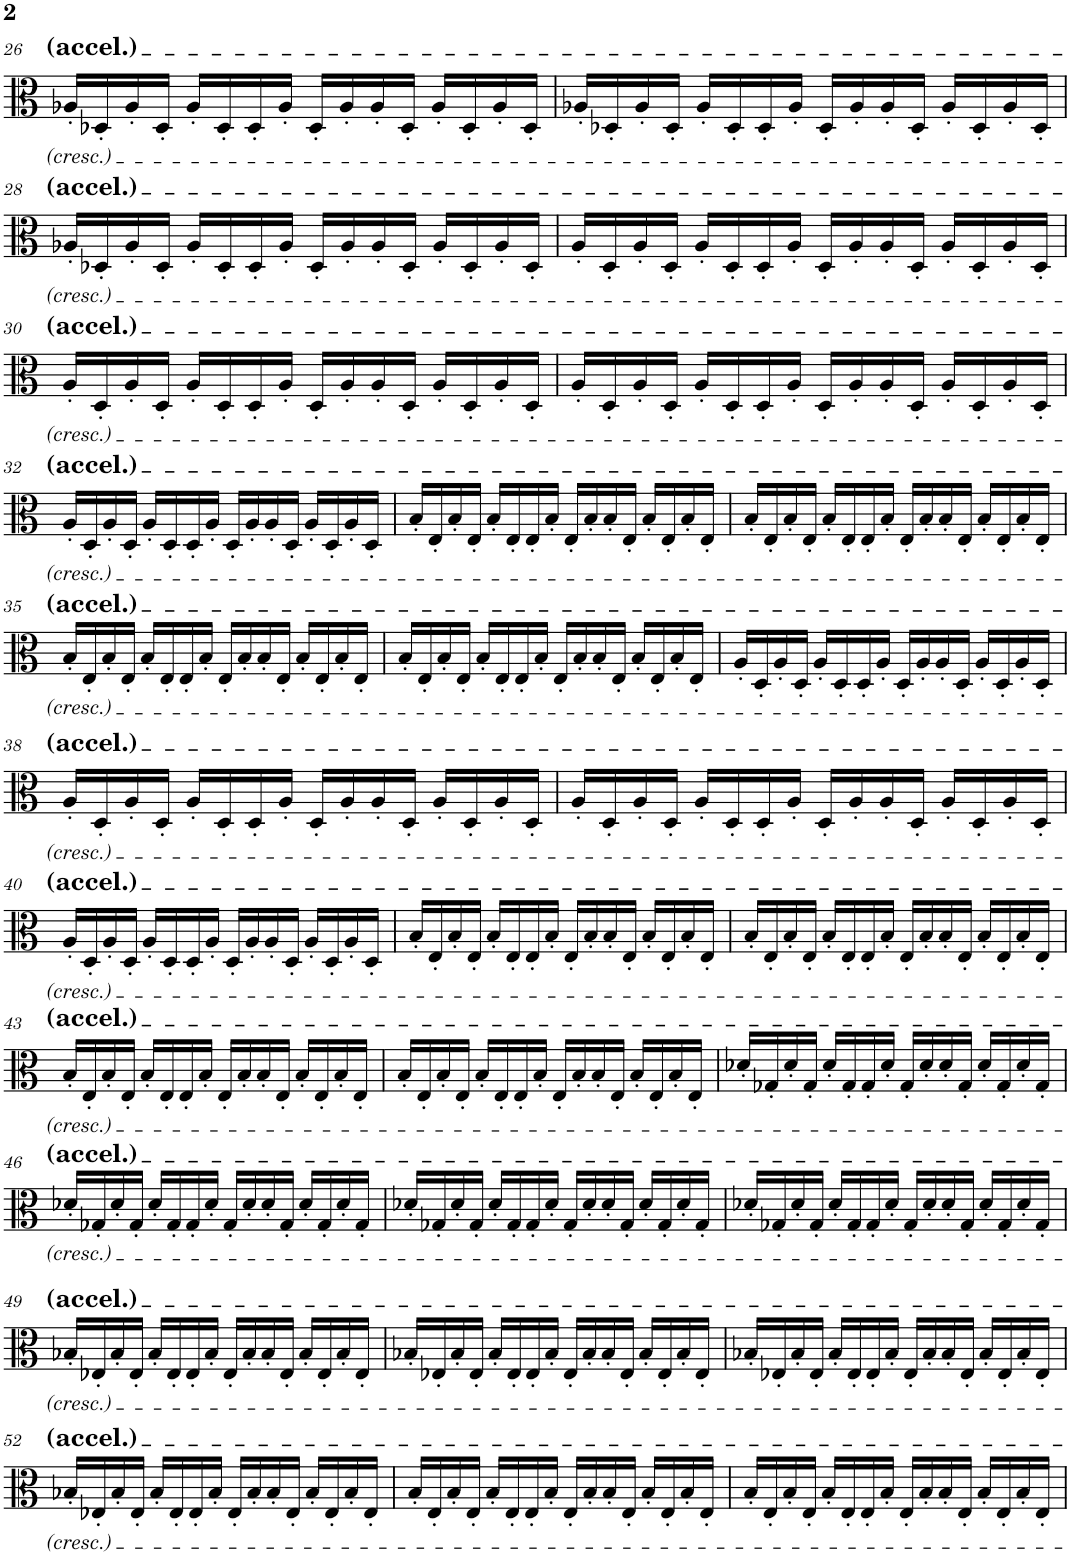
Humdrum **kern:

**kern
*part1
*staff1
*I"Viola
*I'Vla.
!!LO:PB:g=z
*clefC3
*k[]
*M4/4
=26
16A-X'/LL
16D-X'/
16A-'/
16D-'/JJ
16A-'/LL
16D-'/
16D-'/
16A-'/JJ
16D-'/LL
16A-'/
16A-'/
16D-'/JJ
16A-'/LL
16D-'/
16A-'/
16D-'/JJ
=27
16A-X'/LL
16D-X'/
16A-'/
16D-'/JJ
16A-'/LL
16D-'/
16D-'/
16A-'/JJ
16D-'/LL
16A-'/
16A-'/
16D-'/JJ
16A-'/LL
16D-'/
16A-'/
16D-'/JJ
!!LO:LB:g=z
=28
16A-X'/LL
16D-X'/
16A-'/
16D-'/JJ
16A-'/LL
16D-'/
16D-'/
16A-'/JJ
16D-'/LL
16A-'/
16A-'/
16D-'/JJ
16A-'/LL
16D-'/
16A-'/
16D-'/JJ
=29
16A'/LL
16D'/
16A'/
16D'/JJ
16A'/LL
16D'/
16D'/
16A'/JJ
16D'/LL
16A'/
16A'/
16D'/JJ
16A'/LL
16D'/
16A'/
16D'/JJ
!!LO:LB:g=z
=30
16A'/LL
16D'/
16A'/
16D'/JJ
16A'/LL
16D'/
16D'/
16A'/JJ
16D'/LL
16A'/
16A'/
16D'/JJ
16A'/LL
16D'/
16A'/
16D'/JJ
=31
16A'/LL
16D'/
16A'/
16D'/JJ
16A'/LL
16D'/
16D'/
16A'/JJ
16D'/LL
16A'/
16A'/
16D'/JJ
16A'/LL
16D'/
16A'/
16D'/JJ
!!LO:LB:g=z
=32
16A'/LL
16D'/
16A'/
16D'/JJ
16A'/LL
16D'/
16D'/
16A'/JJ
16D'/LL
16A'/
16A'/
16D'/JJ
16A'/LL
16D'/
16A'/
16D'/JJ
=33
16B'/LL
16E'/
16B'/
16E'/JJ
16B'/LL
16E'/
16E'/
16B'/JJ
16E'/LL
16B'/
16B'/
16E'/JJ
16B'/LL
16E'/
16B'/
16E'/JJ
=34
16B'/LL
16E'/
16B'/
16E'/JJ
16B'/LL
16E'/
16E'/
16B'/JJ
16E'/LL
16B'/
16B'/
16E'/JJ
16B'/LL
16E'/
16B'/
16E'/JJ
!!LO:LB:g=z
=35
16B'/LL
16E'/
16B'/
16E'/JJ
16B'/LL
16E'/
16E'/
16B'/JJ
16E'/LL
16B'/
16B'/
16E'/JJ
16B'/LL
16E'/
16B'/
16E'/JJ
=36
16B'/LL
16E'/
16B'/
16E'/JJ
16B'/LL
16E'/
16E'/
16B'/JJ
16E'/LL
16B'/
16B'/
16E'/JJ
16B'/LL
16E'/
16B'/
16E'/JJ
=37
16A'/LL
16D'/
16A'/
16D'/JJ
16A'/LL
16D'/
16D'/
16A'/JJ
16D'/LL
16A'/
16A'/
16D'/JJ
16A'/LL
16D'/
16A'/
16D'/JJ
!!LO:LB:g=z
=38
16A'/LL
16D'/
16A'/
16D'/JJ
16A'/LL
16D'/
16D'/
16A'/JJ
16D'/LL
16A'/
16A'/
16D'/JJ
16A'/LL
16D'/
16A'/
16D'/JJ
=39
16A'/LL
16D'/
16A'/
16D'/JJ
16A'/LL
16D'/
16D'/
16A'/JJ
16D'/LL
16A'/
16A'/
16D'/JJ
16A'/LL
16D'/
16A'/
16D'/JJ
!!LO:LB:g=z
=40
16A'/LL
16D'/
16A'/
16D'/JJ
16A'/LL
16D'/
16D'/
16A'/JJ
16D'/LL
16A'/
16A'/
16D'/JJ
16A'/LL
16D'/
16A'/
16D'/JJ
=41
16B'/LL
16E'/
16B'/
16E'/JJ
16B'/LL
16E'/
16E'/
16B'/JJ
16E'/LL
16B'/
16B'/
16E'/JJ
16B'/LL
16E'/
16B'/
16E'/JJ
=42
16B'/LL
16E'/
16B'/
16E'/JJ
16B'/LL
16E'/
16E'/
16B'/JJ
16E'/LL
16B'/
16B'/
16E'/JJ
16B'/LL
16E'/
16B'/
16E'/JJ
!!LO:LB:g=z
=43
16B'/LL
16E'/
16B'/
16E'/JJ
16B'/LL
16E'/
16E'/
16B'/JJ
16E'/LL
16B'/
16B'/
16E'/JJ
16B'/LL
16E'/
16B'/
16E'/JJ
=44
16B'/LL
16E'/
16B'/
16E'/JJ
16B'/LL
16E'/
16E'/
16B'/JJ
16E'/LL
16B'/
16B'/
16E'/JJ
16B'/LL
16E'/
16B'/
16E'/JJ
=45
16d-X'/LL
16G-X'/
16d-'/
16G-'/JJ
16d-'/LL
16G-'/
16G-'/
16d-'/JJ
16G-'/LL
16d-'/
16d-'/
16G-'/JJ
16d-'/LL
16G-'/
16d-'/
16G-'/JJ
!!LO:LB:g=z
=46
16d-X'/LL
16G-X'/
16d-'/
16G-'/JJ
16d-'/LL
16G-'/
16G-'/
16d-'/JJ
16G-'/LL
16d-'/
16d-'/
16G-'/JJ
16d-'/LL
16G-'/
16d-'/
16G-'/JJ
=47
16d-X'/LL
16G-X'/
16d-'/
16G-'/JJ
16d-'/LL
16G-'/
16G-'/
16d-'/JJ
16G-'/LL
16d-'/
16d-'/
16G-'/JJ
16d-'/LL
16G-'/
16d-'/
16G-'/JJ
=48
16d-X'/LL
16G-X'/
16d-'/
16G-'/JJ
16d-'/LL
16G-'/
16G-'/
16d-'/JJ
16G-'/LL
16d-'/
16d-'/
16G-'/JJ
16d-'/LL
16G-'/
16d-'/
16G-'/JJ
!!LO:LB:g=z
=49
16B-X'/LL
16E-X'/
16B-'/
16E-'/JJ
16B-'/LL
16E-'/
16E-'/
16B-'/JJ
16E-'/LL
16B-'/
16B-'/
16E-'/JJ
16B-'/LL
16E-'/
16B-'/
16E-'/JJ
=50
16B-X'/LL
16E-X'/
16B-'/
16E-'/JJ
16B-'/LL
16E-'/
16E-'/
16B-'/JJ
16E-'/LL
16B-'/
16B-'/
16E-'/JJ
16B-'/LL
16E-'/
16B-'/
16E-'/JJ
=51
16B-X'/LL
16E-X'/
16B-'/
16E-'/JJ
16B-'/LL
16E-'/
16E-'/
16B-'/JJ
16E-'/LL
16B-'/
16B-'/
16E-'/JJ
16B-'/LL
16E-'/
16B-'/
16E-'/JJ
!!LO:LB:g=z
=52
16B-X'/LL
16E-X'/
16B-'/
16E-'/JJ
16B-'/LL
16E-'/
16E-'/
16B-'/JJ
16E-'/LL
16B-'/
16B-'/
16E-'/JJ
16B-'/LL
16E-'/
16B-'/
16E-'/JJ
=53
16B'/LL
16E'/
16B'/
16E'/JJ
16B'/LL
16E'/
16E'/
16B'/JJ
16E'/LL
16B'/
16B'/
16E'/JJ
16B'/LL
16E'/
16B'/
16E'/JJ
=54
16B'/LL
16E'/
16B'/
16E'/JJ
16B'/LL
16E'/
16E'/
16B'/JJ
16E'/LL
16B'/
16B'/
16E'/JJ
16B'/LL
16E'/
16B'/
16E'/JJ
=
*-
